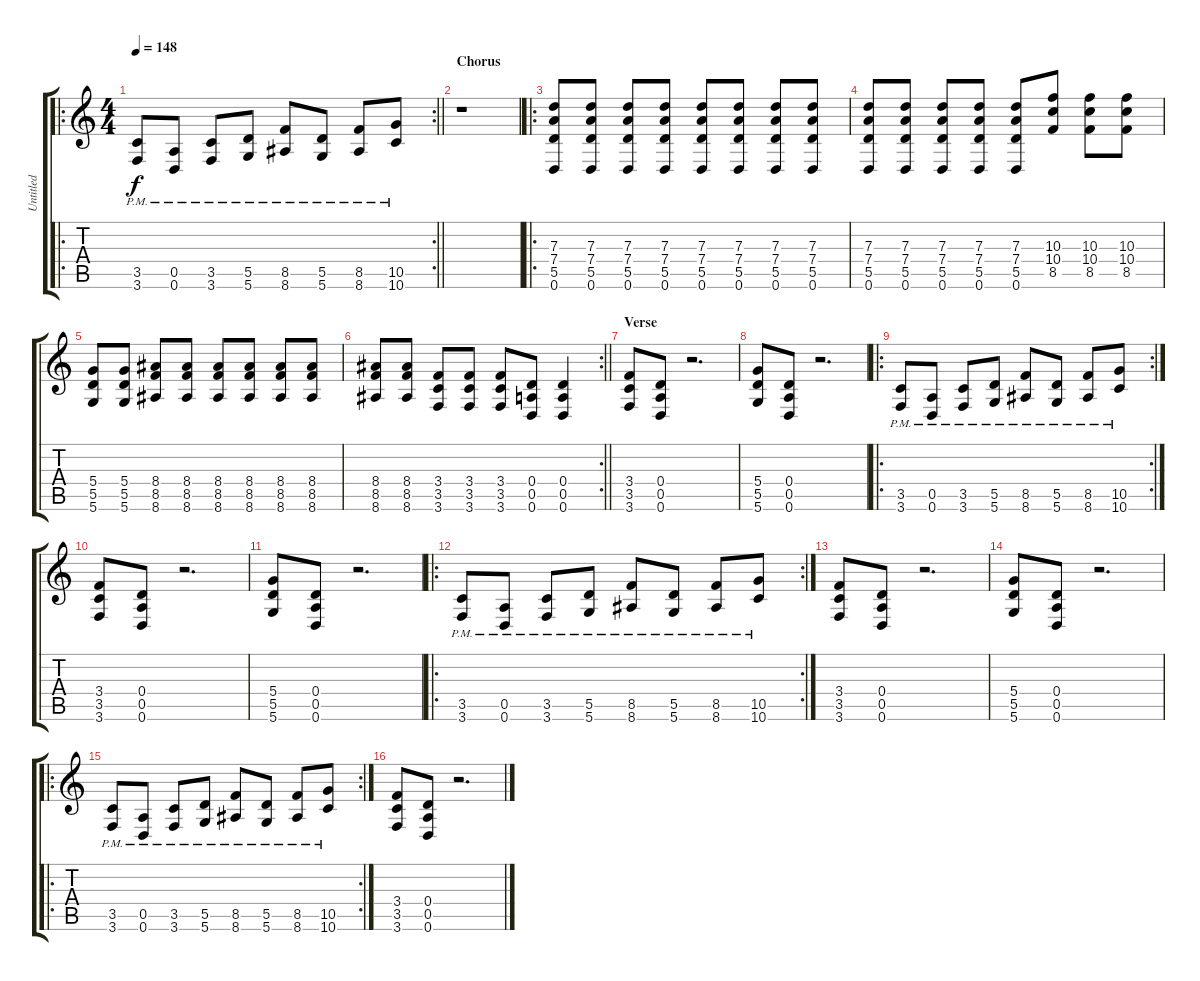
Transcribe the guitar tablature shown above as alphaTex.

\track ("Untitled" "Untitled") {instrument overdrivenguitar}
\staff {score tabs}
\tuning (E4 B3 G3 D3 A2 D2) {hide}
\ro
\rc 2
\ts (4 4)
\tempo 148
\clef g2
\barLineRight lightlight
\ks c
(3.5{pm} 3.6{pm}).8{dy f} (0.5{pm} 0.6{pm}).8 (3.5{pm} 3.6{pm}).8 (5.5{pm} 5.6{pm}).8 (8.5{pm} 8.6{pm}).8 (5.5{pm} 5.6{pm}).8 (8.5{pm} 8.6{pm}).8 (10.5{pm} 10.6{pm}).8 |
\section ("" "Chorus")
r.1 |
\ro
(7.3 7.4 5.5 0.6).8 (7.3 7.4 5.5 0.6).8 (7.3 7.4 5.5 0.6).8 (7.3 7.4 5.5 0.6).8 (7.3 7.4 5.5 0.6).8 (7.3 7.4 5.5 0.6).8 (7.3 7.4 5.5 0.6).8 (7.3 7.4 5.5 0.6).8 |
(7.3 7.4 5.5 0.6).8 (7.3 7.4 5.5 0.6).8 (7.3 7.4 5.5 0.6).8 (7.3 7.4 5.5 0.6).8 (7.3 7.4 5.5 0.6).8 (10.3 10.4 8.5).8 (10.3 10.4 8.5).8 (10.3 10.4 8.5).8 |
(5.4 5.5 5.6).8 (5.4 5.5 5.6).8 (8.4 8.5 8.6).8 (8.4 8.5 8.6).8 (8.4 8.5 8.6).8 (8.4 8.5 8.6).8 (8.4 8.5 8.6).8 (8.4 8.5 8.6).8 |
\rc 2
\barLineRight lightlight
(8.4 8.5 8.6).8 (8.4 8.5 8.6).8 (3.4 3.5 3.6).8 (3.4 3.5 3.6).8 (3.4 3.5 3.6).8 (0.4 0.5 0.6).8 (0.4 0.5 0.6).4 |
\section ("" "Verse")
(3.4 3.5 3.6).8 (0.4 0.5 0.6).8 r.2{d} |
(5.4 5.5 5.6).8 (0.4 0.5 0.6).8 r.2{d} |
\ro
\rc 2
(3.5{pm} 3.6{pm}).8 (0.5{pm} 0.6{pm}).8 (3.5{pm} 3.6{pm}).8 (5.5{pm} 5.6{pm}).8 (8.5{pm} 8.6{pm}).8 (5.5{pm} 5.6{pm}).8 (8.5{pm} 8.6{pm}).8 (10.5{pm} 10.6{pm}).8 |
(3.4 3.5 3.6).8 (0.4 0.5 0.6).8 r.2{d} |
(5.4 5.5 5.6).8 (0.4 0.5 0.6).8 r.2{d} |
\ro
\rc 2
(3.5{pm} 3.6{pm}).8 (0.5{pm} 0.6{pm}).8 (3.5{pm} 3.6{pm}).8 (5.5{pm} 5.6{pm}).8 (8.5{pm} 8.6{pm}).8 (5.5{pm} 5.6{pm}).8 (8.5{pm} 8.6{pm}).8 (10.5{pm} 10.6{pm}).8 |
(3.4 3.5 3.6).8 (0.4 0.5 0.6).8 r.2{d} |
(5.4 5.5 5.6).8 (0.4 0.5 0.6).8 r.2{d} |
\ro
\rc 2
(3.5{pm} 3.6{pm}).8 (0.5{pm} 0.6{pm}).8 (3.5{pm} 3.6{pm}).8 (5.5{pm} 5.6{pm}).8 (8.5{pm} 8.6{pm}).8 (5.5{pm} 5.6{pm}).8 (8.5{pm} 8.6{pm}).8 (10.5{pm} 10.6{pm}).8 |
(3.4 3.5 3.6).8 (0.4 0.5 0.6).8 r.2{d}
